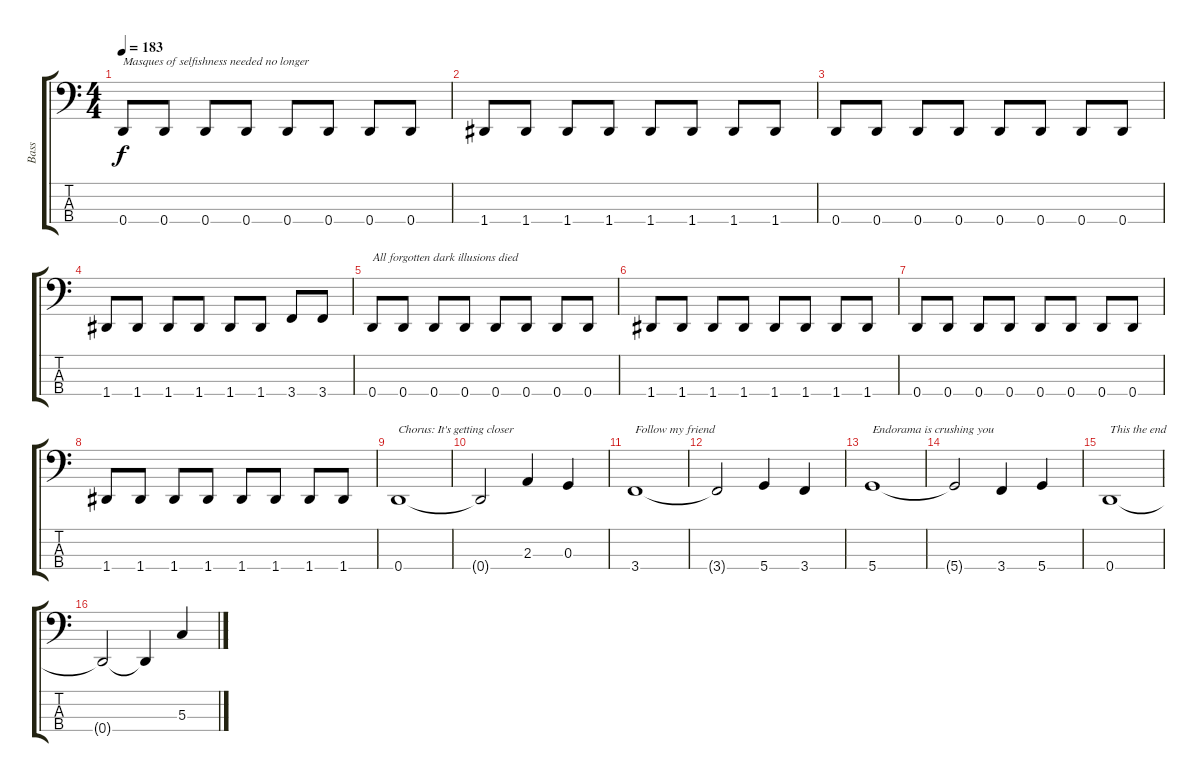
\track ("Bass" "Bass") {instrument electricbasspick}
\staff {score tabs}
\tuning (F2 C2 G1 D1) {hide}
\ts (4 4)
\tempo 183
\clef f4
\ks c
0.4.8{txt "Masques of selfishness needed no longer" dy f} 0.4.8 0.4.8 0.4.8 0.4.8 0.4.8 0.4.8 0.4.8 |
1.4.8 1.4.8 1.4.8 1.4.8 1.4.8 1.4.8 1.4.8 1.4.8 |
0.4.8 0.4.8 0.4.8 0.4.8 0.4.8 0.4.8 0.4.8 0.4.8 |
1.4.8 1.4.8 1.4.8 1.4.8 1.4.8 1.4.8 3.4.8 3.4.8 |
0.4.8{txt "All forgotten dark illusions died"} 0.4.8 0.4.8 0.4.8 0.4.8 0.4.8 0.4.8 0.4.8 |
1.4.8 1.4.8 1.4.8 1.4.8 1.4.8 1.4.8 1.4.8 1.4.8 |
0.4.8 0.4.8 0.4.8 0.4.8 0.4.8 0.4.8 0.4.8 0.4.8 |
1.4.8 1.4.8 1.4.8 1.4.8 1.4.8 1.4.8 1.4.8 1.4.8 |
0.4.1{txt "Chorus: It's getting closer"} |
0.4{t}.2 2.3.4 0.3.4 |
3.4.1{txt "Follow my friend"} |
3.4{t}.2 5.4.4 3.4.4 |
5.4.1{txt "Endorama is crushing you"} |
5.4{t}.2 3.4.4 5.4.4 |
0.4.1{txt "This the end"} |
0.4{t}.2 0.4{t}.4 5.3.4
